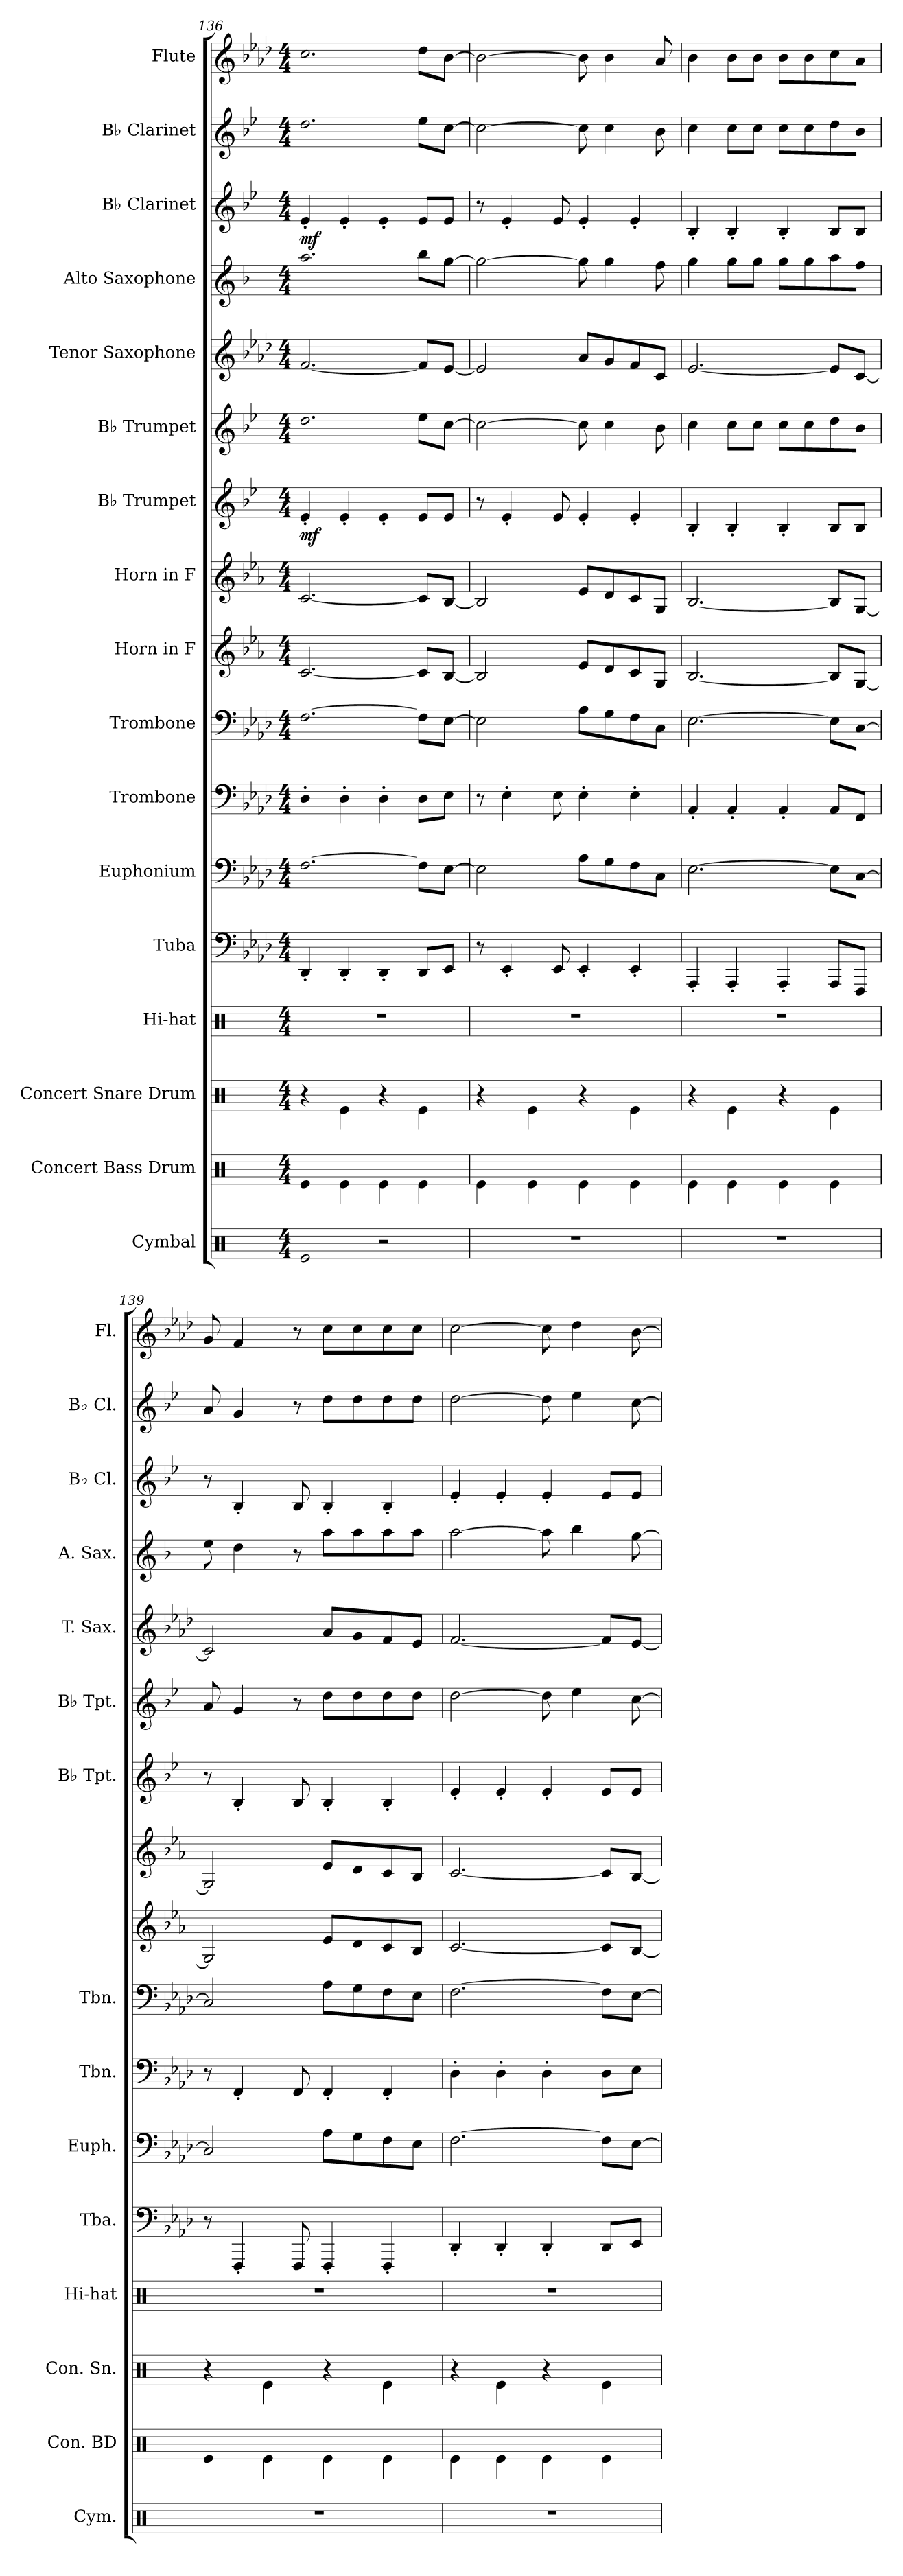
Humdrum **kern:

**kern	**kern	**kern	**kern	**kern	**kern	**kern	**kern	**kern	**kern	**kern	**dynam	**kern	**kern	**kern	**kern	**dynam	**kern	**kern
*part17	*part16	*part15	*part14	*part13	*part12	*part11	*part10	*part9	*part8	*part7	*part7	*part6	*part5	*part4	*part3	*part3	*part2	*part1
*staff17	*staff16	*staff15	*staff14	*staff13	*staff12	*staff11	*staff10	*staff9	*staff8	*staff7	*staff7	*staff6	*staff5	*staff4	*staff3	*staff3	*staff2	*staff1
*I"Cymbal	*I"Concert Bass Drum	*I"Concert Snare Drum	*I"Hi-hat	*I"Tuba	*I"Euphonium	*I"Trombone	*I"Trombone	*I"Horn in F	*I"Horn in F	*I"B♭ Trumpet	*	*I"B♭ Trumpet	*I"Tenor Saxophone	*I"Alto Saxophone	*I"B♭ Clarinet	*	*I"B♭ Clarinet	*I"Flute
*I'Cym.	*I'Con. BD	*I'Con. Sn.	*I'Hi-hat	*I'Tba.	*I'Euph.	*I'Tbn.	*I'Tbn.	*	*	*I'B♭ Tpt.	*	*I'B♭ Tpt.	*I'T. Sax.	*I'A. Sax.	*I'B♭ Cl.	*	*I'B♭ Cl.	*I'Fl.
*clefX	*clefX	*clefX	*clefX	*clefF4	*clefF4	*clefF4	*clefF4	*clefG2	*clefG2	*clefG2	*	*clefG2	*clefG2	*clefG2	*clefG2	*	*clefG2	*clefG2
*	*	*	*	*	*	*	*	*ITrd4c7	*ITrd4c7	*ITrd1c2	*	*ITrd1c2	*ITrd8c14	*ITrd5c9	*ITrd1c2	*	*ITrd1c2	*
*k[]	*k[]	*k[]	*k[]	*k[b-e-a-d-]	*k[b-e-a-d-]	*k[b-e-a-d-]	*k[b-e-a-d-]	*k[b-e-a-d-]	*k[b-e-a-d-]	*k[b-e-a-d-]	*	*k[b-e-a-d-]	*k[b-e-a-d-]	*k[b-e-a-d-]	*k[b-e-a-d-]	*	*k[b-e-a-d-]	*k[b-e-a-d-]
*M4/4	*M4/4	*M4/4	*M4/4	*M4/4	*M4/4	*M4/4	*M4/4	*M4/4	*M4/4	*M4/4	*	*M4/4	*M4/4	*M4/4	*M4/4	*	*M4/4	*M4/4
=136	=136	=136	=136	=136	=136	=136	=136	=136	=136	=136	=136	=136	=136	=136	=136	=136	=136	=136
!	!	!	!	!	!	!	!	!	!	!	!LO:DY:b	!	!	!	!	!LO:DY:b	!	!
2Re\	4Re\	4r	1r	4DD-'/	[2.F\	4D-'\	[2.F\	[2.F/	[2.F/	4d-'/	mf	2.cc\	[2.F/	2.cc\	4d-'/	mf	2.cc\	2.cc\
.	4Re\	4Re\	.	4DD-'/	.	4D-'\	.	.	.	4d-'/	.	.	.	.	4d-'/	.	.	.
2r	4Re\	4r	.	4DD-'/	.	4D-'\	.	.	.	4d-'/	.	.	.	.	4d-'/	.	.	.
.	4Re\	4Re\	.	8DD-/L	8F\L]	8D-\L	8F\L]	8F/L]	8F/L]	8d-/L	.	8dd-\L	8F/L]	8dd-\L	8d-/L	.	8dd-\L	8dd-\L
.	.	.	.	8EE-/J	[8E-\J	8E-\J	[8E-\J	[8E-/J	[8E-/J	8d-/J	.	[8b-\J	[8E-/J	[8b-\J	8d-/J	.	[8b-\J	[8b-\J
=137	=137	=137	=137	=137	=137	=137	=137	=137	=137	=137	=137	=137	=137	=137	=137	=137	=137	=137
1r	4Re\	4r	1r	8r	2E-\]	8r	2E-\]	2E-/]	2E-/]	8r	.	2b-\_	2E-/]	2b-\_	8r	.	2b-\_	2b-\_
.	.	.	.	4EE-'/	.	4E-'\	.	.	.	4d-'/	.	.	.	.	4d-'/	.	.	.
.	4Re\	4Re\	.	.	.	.	.	.	.	.	.	.	.	.	.	.	.	.
.	.	.	.	8EE-/	.	8E-\	.	.	.	8d-/	.	.	.	.	8d-/	.	.	.
.	4Re\	4r	.	4EE-'/	8A-\L	4E-'\	8A-\L	8A-/L	8A-/L	4d-'/	.	8b-\]	8A-/L	8b-\]	4d-'/	.	8b-\]	8b-\]
.	.	.	.	.	8G\	.	8G\	8G/	8G/	.	.	4b-\	8G/	4b-\	.	.	4b-\	4b-\
.	4Re\	4Re\	.	4EE-'/	8F\	4E-'\	8F\	8F/	8F/	4d-'/	.	.	8F/	.	4d-'/	.	.	.
.	.	.	.	.	8C\J	.	8C\J	8C/J	8C/J	.	.	8a-\	8C/J	8a-\	.	.	8a-\	8a-/
=138	=138	=138	=138	=138	=138	=138	=138	=138	=138	=138	=138	=138	=138	=138	=138	=138	=138	=138
1r	4Re\	4r	1r	4AAA-'/	[2.E-\	4AA-'/	[2.E-\	[2.E-/	[2.E-/	4A-'/	.	4b-\	[2.E-/	4b-\	4A-'/	.	4b-\	4b-\
.	4Re\	4Re\	.	4AAA-'/	.	4AA-'/	.	.	.	4A-'/	.	8b-\L	.	8b-\L	4A-'/	.	8b-\L	8b-\L
.	.	.	.	.	.	.	.	.	.	.	.	8b-\J	.	8b-\J	.	.	8b-\J	8b-\J
.	4Re\	4r	.	4AAA-'/	.	4AA-'/	.	.	.	4A-'/	.	8b-\L	.	8b-\L	4A-'/	.	8b-\L	8b-\L
.	.	.	.	.	.	.	.	.	.	.	.	8b-\	.	8b-\	.	.	8b-\	8b-\
.	4Re\	4Re\	.	8AAA-/L	8E-\L]	8AA-/L	8E-\L]	8E-/L]	8E-/L]	8A-/L	.	8cc\	8E-/L]	8cc\	8A-/L	.	8cc\	8cc\
.	.	.	.	8FFF/J	[8C\J	8FF/J	[8C\J	[8C/J	[8C/J	8A-/J	.	8a-\J	[8C/J	8a-\J	8A-/J	.	8a-\J	8a-\J
=139	=139	=139	=139	=139	=139	=139	=139	=139	=139	=139	=139	=139	=139	=139	=139	=139	=139	=139
1r	4Re\	4r	1r	8r	2C/]	8r	2C/]	2C/]	2C/]	8r	.	8g/	2C/]	8g\	8r	.	8g/	8g/
.	.	.	.	4FFF'/	.	4FF'/	.	.	.	4A-'/	.	4f/	.	4f\	4A-'/	.	4f/	4f/
.	4Re\	4Re\	.	.	.	.	.	.	.	.	.	.	.	.	.	.	.	.
.	.	.	.	8FFF/	.	8FF/	.	.	.	8A-/	.	8r	.	8r	8A-/	.	8r	8r
.	4Re\	4r	.	4FFF'/	8A-\L	4FF'/	8A-\L	8A-/L	8A-/L	4A-'/	.	8cc\L	8A-/L	8cc\L	4A-'/	.	8cc\L	8cc\L
.	.	.	.	.	8G\	.	8G\	8G/	8G/	.	.	8cc\	8G/	8cc\	.	.	8cc\	8cc\
.	4Re\	4Re\	.	4FFF'/	8F\	4FF'/	8F\	8F/	8F/	4A-'/	.	8cc\	8F/	8cc\	4A-'/	.	8cc\	8cc\
.	.	.	.	.	8E-\J	.	8E-\J	8E-/J	8E-/J	.	.	8cc\J	8E-/J	8cc\J	.	.	8cc\J	8cc\J
!!LO:PB:g=z
=140	=140	=140	=140	=140	=140	=140	=140	=140	=140	=140	=140	=140	=140	=140	=140	=140	=140	=140
1r	4Re\	4r	1r	4DD-'/	[2.F\	4D-'\	[2.F\	[2.F/	[2.F/	4d-'/	.	[2cc\	[2.F/	[2cc\	4d-'/	.	[2cc\	[2cc\
.	4Re\	4Re\	.	4DD-'/	.	4D-'\	.	.	.	4d-'/	.	.	.	.	4d-'/	.	.	.
.	4Re\	4r	.	4DD-'/	.	4D-'\	.	.	.	4d-'/	.	8cc\]	.	8cc\]	4d-'/	.	8cc\]	8cc\]
.	.	.	.	.	.	.	.	.	.	.	.	4dd-\	.	4dd-\	.	.	4dd-\	4dd-\
.	4Re\	4Re\	.	8DD-/L	8F\L]	8D-\L	8F\L]	8F/L]	8F/L]	8d-/L	.	.	8F/L]	.	8d-/L	.	.	.
.	.	.	.	8EE-/J	[8E-\J	8E-\J	[8E-\J	[8E-/J	[8E-/J	8d-/J	.	[8b-\	[8E-/J	[8b-\	8d-/J	.	[8b-\	[8b-\
=	=	=	=	=	=	=	=	=	=	=	=	=	=	=	=	=	=	=
*-	*-	*-	*-	*-	*-	*-	*-	*-	*-	*-	*-	*-	*-	*-	*-	*-	*-	*-
